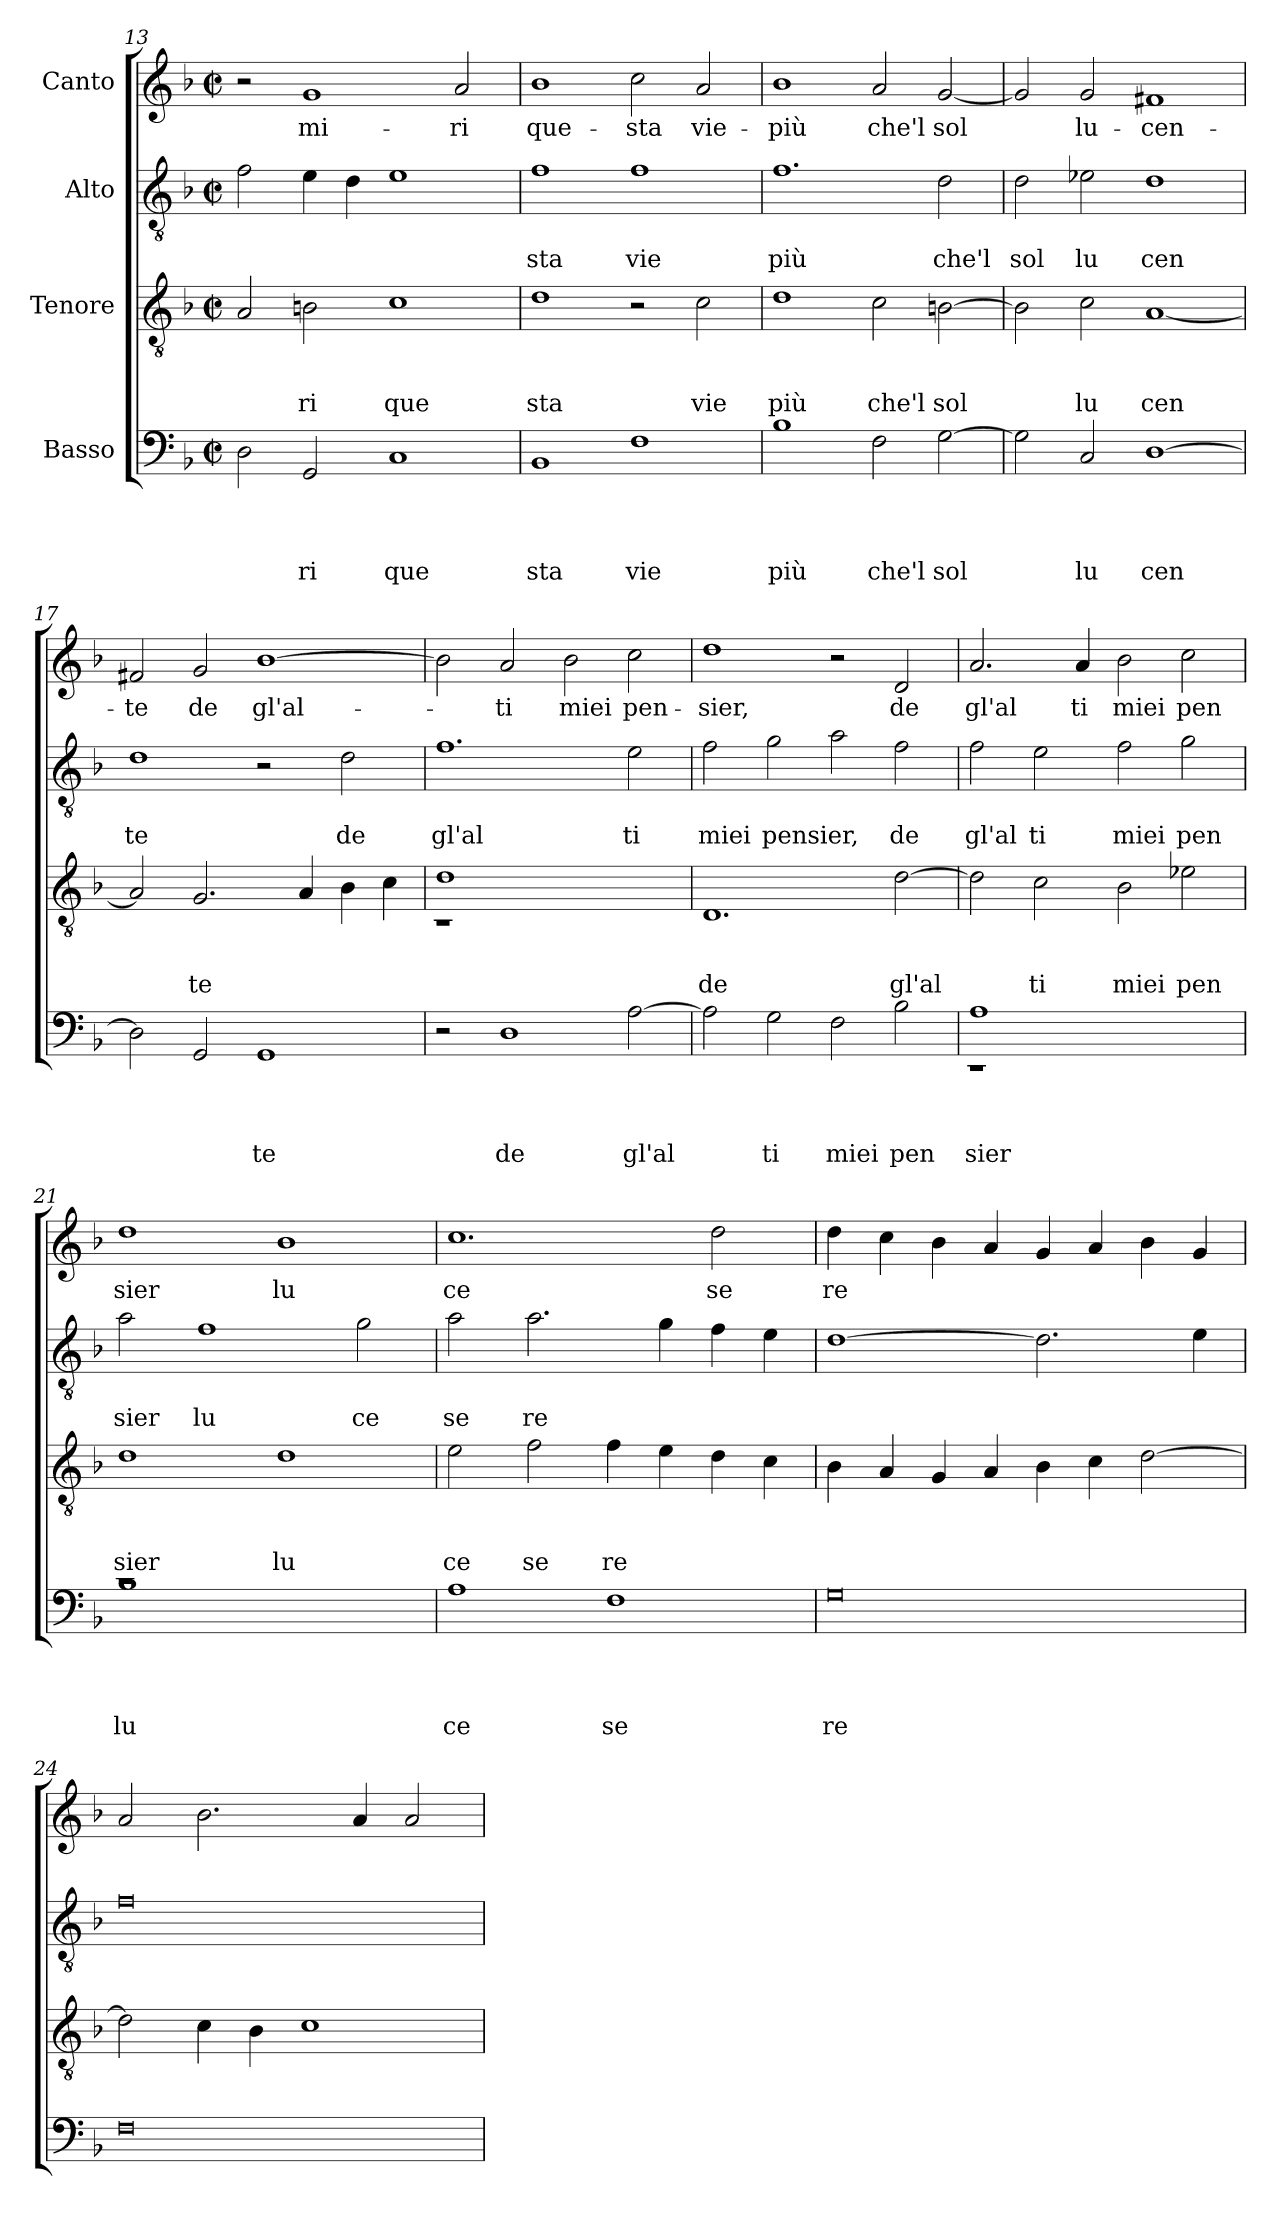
**kern	**text	**text	**text	**text	**kern	**text	**text	**text	**kern	**text	**text	**kern	**text
*part4	*part4	*part4	*part4	*part4	*part3	*part3	*part3	*part3	*part2	*part2	*part2	*part1	*part1
*staff4	*staff4	*staff4	*staff4	*staff4	*staff3	*staff3	*staff3	*staff3	*staff2	*staff2	*staff2	*staff1	*staff1
*I"Basso	*	*	*	*	*I"Tenore	*	*	*	*I"Alto	*	*	*I"Canto	*
*clefF4	*	*	*	*	*clefGv2	*	*	*	*clefGv2	*	*	*clefG2	*
*k[b-]	*	*	*	*	*k[b-]	*	*	*	*k[b-]	*	*	*k[b-]	*
*F:	*	*	*	*	*F:	*	*	*	*F:	*	*	*F:	*
*M2/2	*	*	*	*	*M2/2	*	*	*	*M2/2	*	*	*M2/2	*
*met(c|)	*	*	*	*	*met(c|)	*	*	*	*met(c|)	*	*	*met(c|)	*
=13	=13	=13	=13	=13	=13	=13	=13	=13	=13	=13	=13	=13	=13
2D\	.	.	.	.	2A/	.	.	.	2f\	.	.	2r	.
!	!	!	!	!LO:LY:b	!	!	!	!LO:LY:b	!	!	!	!	!LO:LY:b
2GG/	.	.	.	ri	2Bn\	.	.	ri	4e\	.	.	1g	mi-
.	.	.	.	.	.	.	.	.	4d\	.	.	.	.
!	!	!	!	!LO:LY:b	!	!	!	!LO:LY:b	!	!	!	!	!
1C	.	.	.	que	1c	.	.	que	1e	.	.	.	.
!	!	!	!	!	!	!	!	!	!	!	!	!	!LO:LY:b
.	.	.	.	.	.	.	.	.	.	.	.	2a/	-ri
=14	=14	=14	=14	=14	=14	=14	=14	=14	=14	=14	=14	=14	=14
!	!	!	!	!LO:LY:b	!	!	!	!LO:LY:b	!	!	!LO:LY:b	!	!LO:LY:b
1BB-	.	.	.	sta	1d	.	.	sta	1f	.	sta	1b-	que-
!	!	!	!	!LO:LY:b	!	!	!	!	!	!	!LO:LY:b	!	!LO:LY:b
1F	.	.	.	vie	2r	.	.	.	1f	.	vie	2cc\	-sta
!	!	!	!	!	!	!	!	!LO:LY:b	!	!	!	!	!LO:LY:b
.	.	.	.	.	2c\	.	.	vie	.	.	.	2a/	vie-
=15	=15	=15	=15	=15	=15	=15	=15	=15	=15	=15	=15	=15	=15
!	!	!	!	!LO:LY:b	!	!	!	!LO:LY:b	!	!	!LO:LY:b	!	!LO:LY:b
1B-	.	.	.	più	1d	.	.	più	1.f	.	più	1b-	-più
!	!	!	!	!LO:LY:b	!	!	!	!LO:LY:b	!	!	!	!	!LO:LY:b
2F\	.	.	.	che'l	2c\	.	.	che'l	.	.	.	2a/	che'l
!	!	!	!	!LO:LY:b	!	!	!	!LO:LY:b	!	!	!LO:LY:b	!	!LO:LY:b
[>2G\	.	.	.	sol	[>2Bn\	.	.	sol	2d\	.	che'l	[<2g/	sol
=16	=16	=16	=16	=16	=16	=16	=16	=16	=16	=16	=16	=16	=16
!	!	!	!	!	!	!	!	!	!	!	!LO:LY:b	!	!
2G\]	.	.	.	.	2B\]	.	.	.	2d\	.	sol	2g/]	.
!	!	!	!	!LO:LY:b	!	!	!	!LO:LY:b	!	!	!LO:LY:b	!	!LO:LY:b
2C/	.	.	.	lu	2c\	.	.	lu	2e-X\	.	lu	2g/	lu-
!	!	!	!	!LO:LY:b	!	!	!	!LO:LY:b	!	!	!LO:LY:b	!	!LO:LY:b
[>1D	.	.	.	cen	[<1A	.	.	cen	1d	.	cen	1f#X	-cen-
=17	=17	=17	=17	=17	=17	=17	=17	=17	=17	=17	=17	=17	=17
!	!	!	!	!	!	!	!	!	!	!	!LO:LY:b	!	!LO:LY:b
2D\]	.	.	.	.	2A/]	.	.	.	1d	.	te	2f#X/	-te
!	!	!	!	!	!	!	!	!LO:LY:b	!	!	!	!	!LO:LY:b
2GG/	.	.	.	.	2.G/	.	.	te	.	.	.	2g/	de
!	!	!	!	!LO:LY:b	!	!	!	!	!	!	!	!	!LO:LY:b
1GG	.	.	.	te	.	.	.	.	2r	.	.	[>1b-	gl'al-
.	.	.	.	.	4A/	.	.	.	.	.	.	.	.
!	!	!	!	!	!	!	!	!	!	!	!LO:LY:b	!	!
.	.	.	.	.	4B-\	.	.	.	2d\	.	de	.	.
.	.	.	.	.	4c\	.	.	.	.	.	.	.	.
=18	=18	=18	=18	=18	=18	=18	=18	=18	=18	=18	=18	=18	=18
*	*	*	*	*	*^	*	*	*	*	*	*	*	*
!	!	!	!	!	!	!LO:N:vis=1	!	!	!	!	!	!LO:LY:b	!	!
2r	.	.	.	.	1d	0rC	.	.	.	1.f	.	gl'al	2b-\]	.
!	!	!	!	!LO:LY:b	!	!	!	!	!	!	!	!	!	!LO:LY:b
1D	.	.	.	de	.	.	.	.	.	.	.	.	2a/	-ti
!	!	!	!	!	!	!	!	!	!	!	!	!	!	!LO:LY:b
.	.	.	.	.	1ryy	.	.	.	.	.	.	.	2b-\	miei
!	!	!	!	!LO:LY:b	!	!	!	!	!	!	!	!LO:LY:b	!	!LO:LY:b
[>2A\	.	.	.	gl'al	.	.	.	.	.	2e\	.	ti	2cc\	pen-
*	*	*	*	*	*v	*v	*	*	*	*	*	*	*	*
!!LO:PB:g=z
=19	=19	=19	=19	=19	=19	=19	=19	=19	=19	=19	=19	=19	=19
!	!	!	!	!	!	!	!	!LO:LY:b	!	!	!LO:LY:b	!	!LO:LY:b
2A\]	.	.	.	.	1.D	.	.	de	2f\	.	miei	1dd	-sier,
!	!	!	!	!LO:LY:b	!	!	!	!	!	!	!LO:LY:b	!	!
2G\	.	.	.	ti	.	.	.	.	2g\	.	pensier,	.	.
!	!	!	!	!LO:LY:b	!	!	!	!	!	!	!	!	!
2F\	.	.	.	miei	.	.	.	.	2a\	.	.	2r	.
!	!	!	!	!LO:LY:b	!	!	!	!LO:LY:b	!	!	!LO:LY:b	!	!LO:LY:b
2B-\	.	.	.	pen	[>2d\	.	.	gl'al	2f\	.	de	2d/	de
=20	=20	=20	=20	=20	=20	=20	=20	=20	=20	=20	=20	=20	=20
*^	*	*	*	*	*	*	*	*	*	*	*	*	*
!	!LO:N:vis=1	!	!	!	!LO:LY:b	!	!	!	!	!	!	!LO:LY:b	!	!LO:LY:b
1A	0rEE	.	.	.	sier	2d\]	.	.	.	2f\	.	gl'al	2.a/	gl'al
!	!	!	!	!	!	!	!	!	!LO:LY:b	!	!	!LO:LY:b	!	!
.	.	.	.	.	.	2c\	.	.	ti	2e\	.	ti	.	.
!	!	!	!	!	!	!	!	!	!	!	!	!	!	!LO:LY:b
.	.	.	.	.	.	.	.	.	.	.	.	.	4a/	ti
!	!	!	!	!	!	!	!	!	!LO:LY:b	!	!	!LO:LY:b	!	!LO:LY:b
1ryy	.	.	.	.	.	2B-\	.	.	miei	2f\	.	miei	2b-\	miei
!	!	!	!	!	!	!	!	!	!LO:LY:b	!	!	!LO:LY:b	!	!LO:LY:b
.	.	.	.	.	.	2e-X\	.	.	pen	2g\	.	pen	2cc\	pen
=21	=21	=21	=21	=21	=21	=21	=21	=21	=21	=21	=21	=21	=21	=21
!	!	!	!	!	!LO:LY:b	!	!	!	!LO:LY:b	!	!	!LO:LY:b	!	!LO:LY:b
1rc	1B-	.	.	.	lu	1d	.	.	sier	2a\	.	sier	1dd	sier
!	!	!	!	!	!	!	!	!	!	!	!	!LO:LY:b	!	!
.	.	.	.	.	.	.	.	.	.	1f	.	lu	.	.
!	!	!	!	!	!	!	!	!	!LO:LY:b	!	!	!	!	!LO:LY:b
1ryy	1ryy	.	.	.	.	1d	.	.	lu	.	.	.	1b-	lu
!	!	!	!	!	!	!	!	!	!	!	!	!LO:LY:b	!	!
.	.	.	.	.	.	.	.	.	.	2g\	.	ce	.	.
*v	*v	*	*	*	*	*	*	*	*	*	*	*	*	*
=22	=22	=22	=22	=22	=22	=22	=22	=22	=22	=22	=22	=22	=22
!	!	!	!	!LO:LY:b	!	!	!	!LO:LY:b	!	!	!LO:LY:b	!	!LO:LY:b
1A	.	.	.	ce	2e\	.	.	ce	2a\	.	se	1.cc	ce
!	!	!	!	!	!	!	!	!LO:LY:b	!	!	!LO:LY:b	!	!
.	.	.	.	.	2f\	.	.	se	2.a\	.	re	.	.
!	!	!	!	!LO:LY:b	!	!	!	!LO:LY:b	!	!	!	!	!
1F	.	.	.	se	4f\	.	.	re	.	.	.	.	.
.	.	.	.	.	4e\	.	.	.	4g\	.	.	.	.
!	!	!	!	!	!	!	!	!	!	!	!	!	!LO:LY:b
.	.	.	.	.	4d\	.	.	.	4f\	.	.	2dd\	se
.	.	.	.	.	4c\	.	.	.	4e\	.	.	.	.
=23	=23	=23	=23	=23	=23	=23	=23	=23	=23	=23	=23	=23	=23
!	!	!	!	!LO:LY:b	!	!	!	!	!	!	!	!	!LO:LY:b
0G	.	.	.	re	4B-\	.	.	.	[>1d	.	.	4dd\	re
.	.	.	.	.	4A/	.	.	.	.	.	.	4cc\	.
.	.	.	.	.	4G/	.	.	.	.	.	.	4b-\	.
.	.	.	.	.	4A/	.	.	.	.	.	.	4a/	.
.	.	.	.	.	4B-\	.	.	.	2.d\]	.	.	4g/	.
.	.	.	.	.	4c\	.	.	.	.	.	.	4a/	.
.	.	.	.	.	[>2d\	.	.	.	.	.	.	4b-\	.
.	.	.	.	.	.	.	.	.	4e\	.	.	4g/	.
=24	=24	=24	=24	=24	=24	=24	=24	=24	=24	=24	=24	=24	=24
0F	.	.	.	.	2d\]	.	.	.	0f	.	.	2a/	.
.	.	.	.	.	4c\	.	.	.	.	.	.	2.b-\	.
.	.	.	.	.	4B-\	.	.	.	.	.	.	.	.
.	.	.	.	.	1c	.	.	.	.	.	.	.	.
.	.	.	.	.	.	.	.	.	.	.	.	4a/	.
.	.	.	.	.	.	.	.	.	.	.	.	2a/	.
=	=	=	=	=	=	=	=	=	=	=	=	=	=
*-	*-	*-	*-	*-	*-	*-	*-	*-	*-	*-	*-	*-	*-
